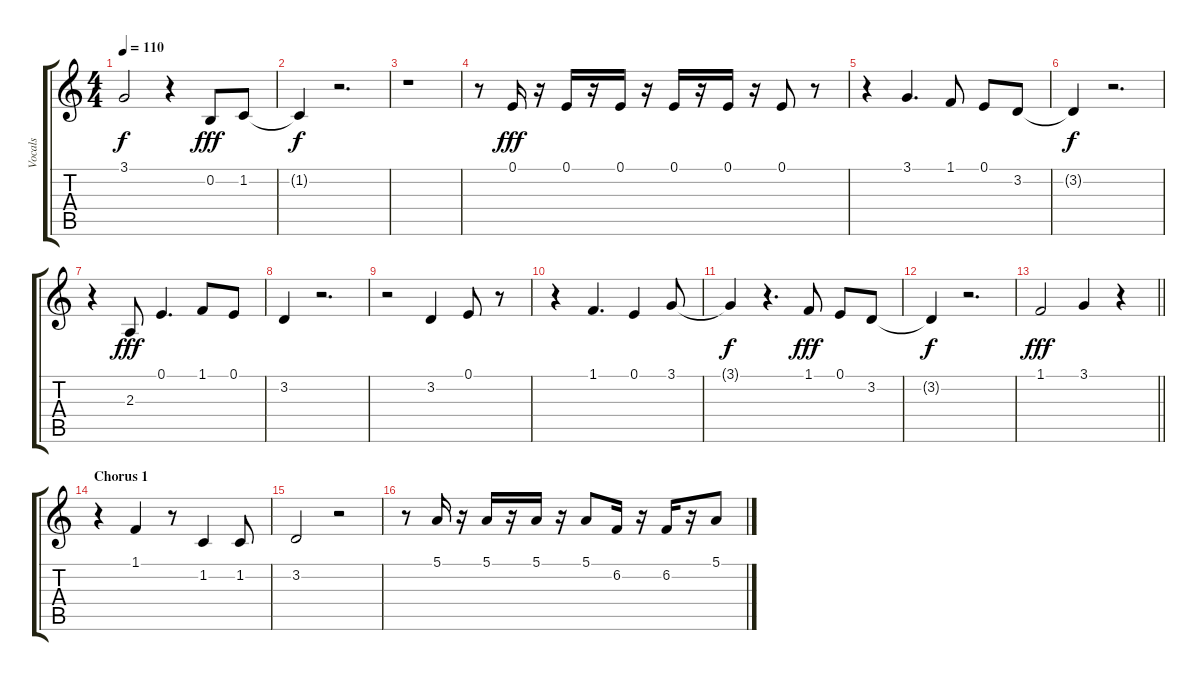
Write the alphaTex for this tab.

\track ("Vocals" "Vocals") {instrument clarinet}
\staff {score tabs}
\tuning (E4 B3 G3 D3 A2 E2) {hide}
\ts (4 4)
\tempo 110
\clef g2
\ks c
3.1{t}.2{dy f} r.4 0.2.8{dy fff} 1.2.8 |
1.2{t}.4{dy f} r.2{d} |
r.1 |
r.8 0.1.16{dy fff} r.16 0.1.16 r.16 0.1.16 r.16 0.1.16 r.16 0.1.16 r.16 0.1.8 r.8 |
r.4 3.1.4{d} 1.1.8 0.1.8 3.2.8 |
3.2{t}.4{dy f} r.2{d} |
r.4 2.3.8{dy fff} 0.1.4{d} 1.1.8 0.1.8 |
3.2.4 r.2{d} |
r.2 3.2.4 0.1.8 r.8 |
r.4 1.1.4{d} 0.1.4 3.1.8 |
3.1{t}.4{dy f} r.4{d} 1.1.8{dy fff} 0.1.8 3.2.8 |
3.2{t}.4{dy f} r.2{d} |
\barLineRight lightlight
1.1.2{dy fff} 3.1.4 r.4 |
\section ("" "Chorus 1")
r.4 1.1.4 r.8 1.2.4 1.2.8 |
3.2.2 r.2 |
r.8 5.1.16 r.16 5.1.16 r.16 5.1.16 r.16 5.1.8 6.2.16 r.16 6.2.16 r.16 5.1.8
